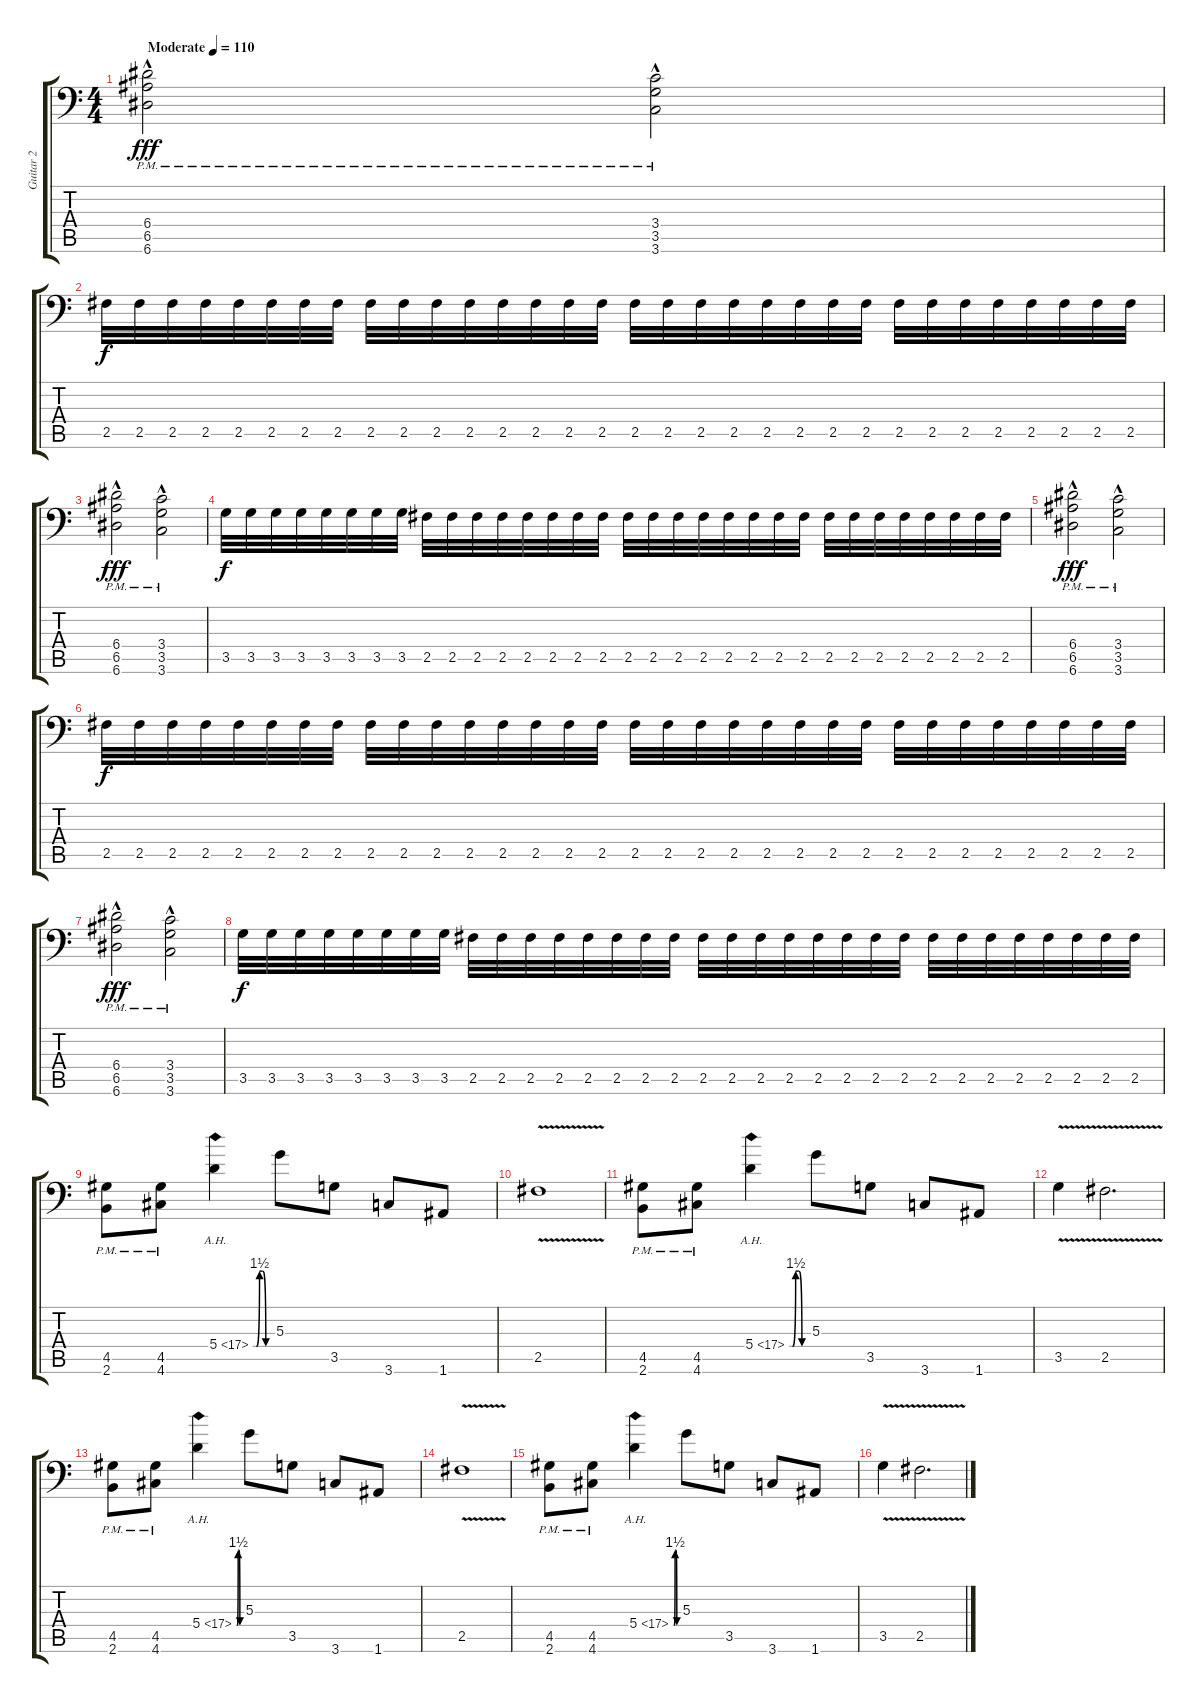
\track ("Guitar 2" "Guitar 2") {instrument distortionguitar}
\staff {score tabs}
\tuning (B3 Gb3 D3 A2 E2 A1) {hide}
\ts (4 4)
\tempo (110 "Moderate")
\clef f4
\ks c
(6.4{hac pm} 6.5{hac pm} 6.6{hac pm}).2{dy fff instrument distortionguitar} (3.4{hac pm} 3.5{hac pm} 3.6{hac pm}).2 |
2.5.32{dy f} 2.5.32 2.5.32 2.5.32 2.5.32 2.5.32 2.5.32 2.5.32 2.5.32 2.5.32 2.5.32 2.5.32 2.5.32 2.5.32 2.5.32 2.5.32 2.5.32 2.5.32 2.5.32 2.5.32 2.5.32 2.5.32 2.5.32 2.5.32 2.5.32 2.5.32 2.5.32 2.5.32 2.5.32 2.5.32 2.5.32 2.5.32 |
(6.4{hac pm} 6.5{hac pm} 6.6{hac pm}).2{dy fff} (3.4{hac pm} 3.5{hac pm} 3.6{hac pm}).2 |
3.5.32{dy f} 3.5.32 3.5.32 3.5.32 3.5.32 3.5.32 3.5.32 3.5.32 2.5.32 2.5.32 2.5.32 2.5.32 2.5.32 2.5.32 2.5.32 2.5.32 2.5.32 2.5.32 2.5.32 2.5.32 2.5.32 2.5.32 2.5.32 2.5.32 2.5.32 2.5.32 2.5.32 2.5.32 2.5.32 2.5.32 2.5.32 2.5.32 |
(6.4{hac pm} 6.5{hac pm} 6.6{hac pm}).2{dy fff} (3.4{hac pm} 3.5{hac pm} 3.6{hac pm}).2 |
2.5.32{dy f} 2.5.32 2.5.32 2.5.32 2.5.32 2.5.32 2.5.32 2.5.32 2.5.32 2.5.32 2.5.32 2.5.32 2.5.32 2.5.32 2.5.32 2.5.32 2.5.32 2.5.32 2.5.32 2.5.32 2.5.32 2.5.32 2.5.32 2.5.32 2.5.32 2.5.32 2.5.32 2.5.32 2.5.32 2.5.32 2.5.32 2.5.32 |
(6.4{hac pm} 6.5{hac pm} 6.6{hac pm}).2{dy fff} (3.4{hac pm} 3.5{hac pm} 3.6{hac pm}).2 |
3.5.32{dy f} 3.5.32 3.5.32 3.5.32 3.5.32 3.5.32 3.5.32 3.5.32 2.5.32 2.5.32 2.5.32 2.5.32 2.5.32 2.5.32 2.5.32 2.5.32 2.5.32 2.5.32 2.5.32 2.5.32 2.5.32 2.5.32 2.5.32 2.5.32 2.5.32 2.5.32 2.5.32 2.5.32 2.5.32 2.5.32 2.5.32 2.5.32 |
(4.5{pm} 2.6{pm}).8 (4.5{pm} 4.6{pm}).8 5.4{be (custom 0 0 10 0 20 6 30 6 40 0 60 0) ah 12}.4 5.3.8 3.5.8 3.6.8 1.6.8 |
2.5{v}.1 |
(4.5{pm} 2.6{pm}).8 (4.5{pm} 4.6{pm}).8 5.4{be (custom 0 0 10 0 20 6 30 6 40 0 60 0) ah 12}.4 5.3.8 3.5.8 3.6.8 1.6.8 |
3.5{v}.4 2.5{v}.2{d} |
(4.5{pm} 2.6{pm}).8 (4.5{pm} 4.6{pm}).8 5.4{be (custom 0 0 10 0 20 6 30 6 40 0 60 0) ah 12}.4 5.3.8 3.5.8 3.6.8 1.6.8 |
2.5{v}.1 |
(4.5{pm} 2.6{pm}).8 (4.5{pm} 4.6{pm}).8 5.4{be (custom 0 0 10 0 20 6 30 6 40 0 60 0) ah 12}.4 5.3.8 3.5.8 3.6.8 1.6.8 |
3.5{v}.4 2.5{v}.2{d}
